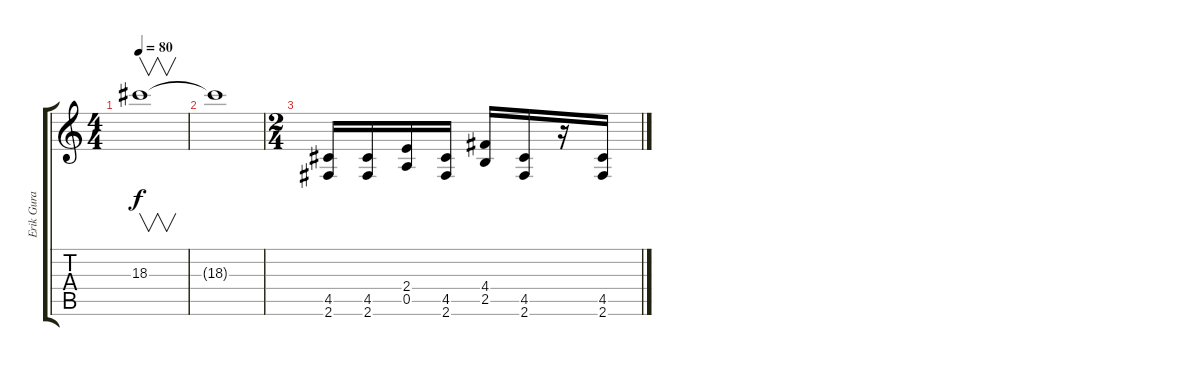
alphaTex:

\track ("Erik Gura" "Erik Gura") {instrument overdrivenguitar}
\staff {score tabs}
\tuning (E4 B3 G3 D3 A2 E2) {hide}
\ts (4 4)
\tempo 80
\clef g2
\ks c
18.3.1{v dy f} |
18.3{t}.1 |
\ts (2 4)
(4.5 2.6).16 (4.5 2.6).16 (2.4 0.5).16 (4.5 2.6).16 (4.4 2.5).16 (4.5 2.6).16 r.16 (4.5 2.6).16
